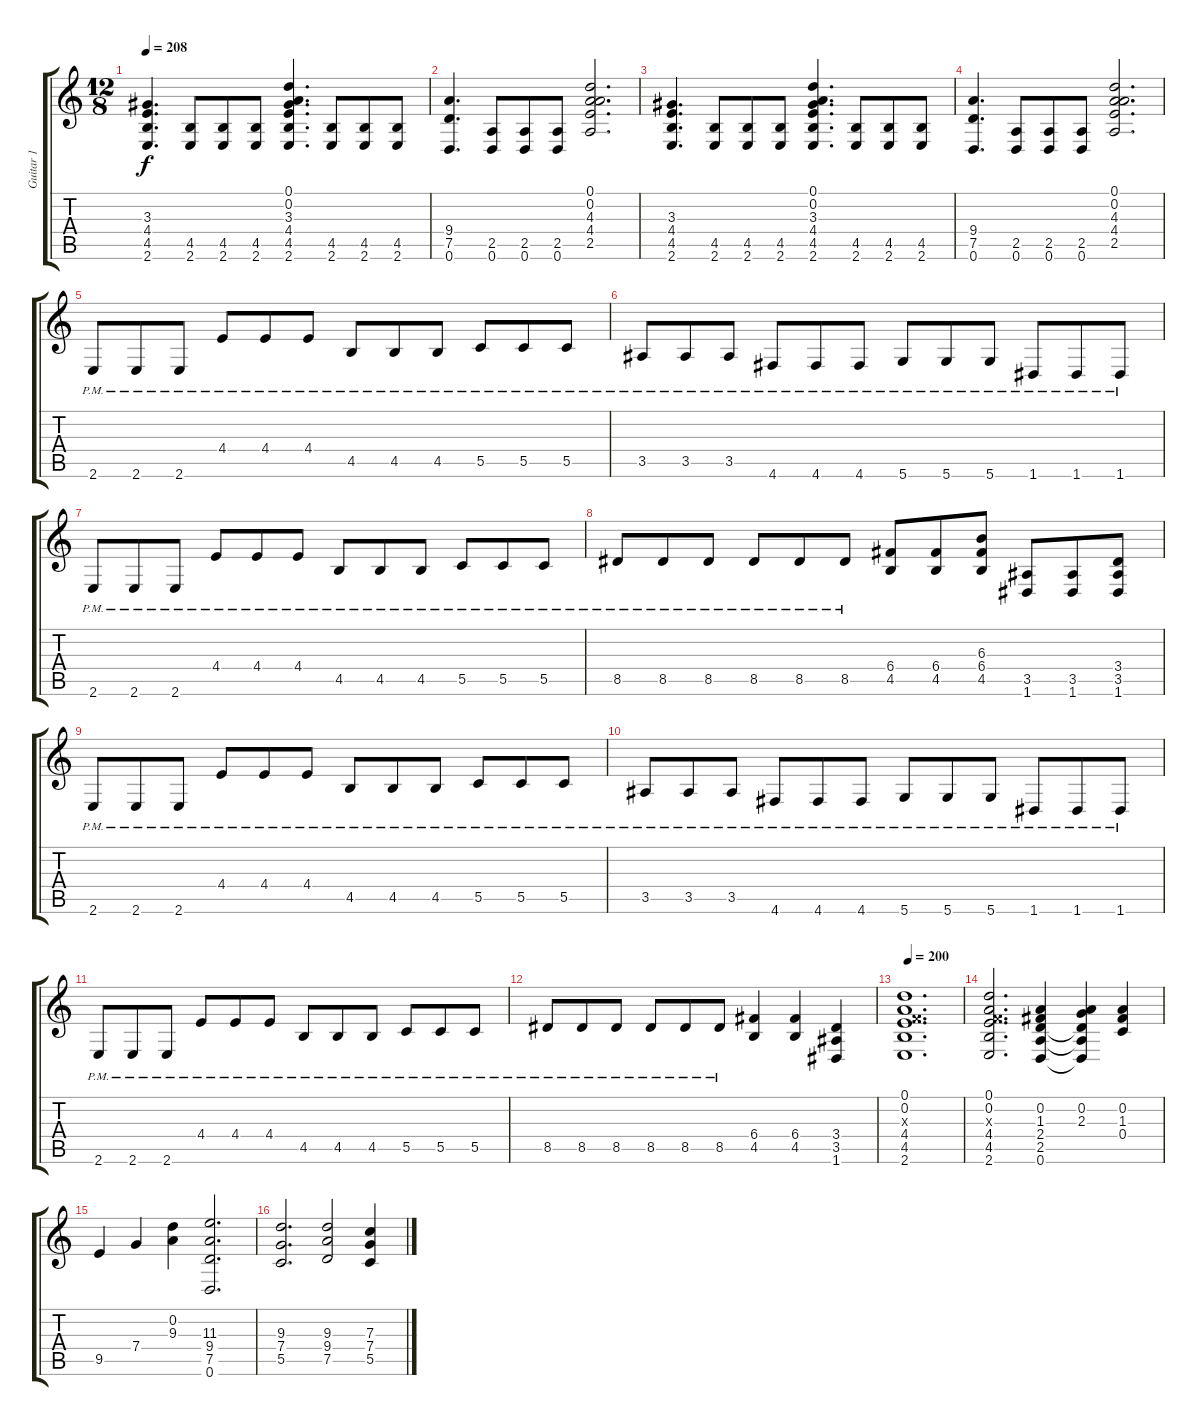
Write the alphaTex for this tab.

\track ("Guitar 1" "Guitar 1") {instrument distortionguitar}
\staff {score tabs}
\tuning (D4 A3 F3 C3 G2 D2) {hide}
\ts (12 8)
\tempo 208
\clef g2
\ks c
(3.3 4.4 4.5 2.6).4{d dy f} (4.5 2.6).8 (4.5 2.6).8 (4.5 2.6).8 (0.1 0.2 3.3 4.4 4.5 2.6).4{d} (4.5 2.6).8 (4.5 2.6).8 (4.5 2.6).8 |
(9.4 7.5 0.6).4{d} (2.5 0.6).8 (2.5 0.6).8 (2.5 0.6).8 (0.1 0.2 4.3 4.4 2.5).2{d} |
(3.3 4.4 4.5 2.6).4{d} (4.5 2.6).8 (4.5 2.6).8 (4.5 2.6).8 (0.1 0.2 3.3 4.4 4.5 2.6).4{d} (4.5 2.6).8 (4.5 2.6).8 (4.5 2.6).8 |
(9.4 7.5 0.6).4{d} (2.5 0.6).8 (2.5 0.6).8 (2.5 0.6).8 (0.1 0.2 4.3 4.4 2.5).2{d} |
2.6{pm}.8 2.6{pm}.8 2.6{pm}.8 4.4{pm}.8 4.4{pm}.8 4.4{pm}.8 4.5{pm}.8 4.5{pm}.8 4.5{pm}.8 5.5{pm}.8 5.5{pm}.8 5.5{pm}.8 |
3.5{pm}.8 3.5{pm}.8 3.5{pm}.8 4.6{pm}.8 4.6{pm}.8 4.6{pm}.8 5.6{pm}.8 5.6{pm}.8 5.6{pm}.8 1.6{pm}.8 1.6{pm}.8 1.6{pm}.8 |
2.6{pm}.8 2.6{pm}.8 2.6{pm}.8 4.4{pm}.8 4.4{pm}.8 4.4{pm}.8 4.5{pm}.8 4.5{pm}.8 4.5{pm}.8 5.5{pm}.8 5.5{pm}.8 5.5{pm}.8 |
8.5{pm}.8 8.5{pm}.8 8.5{pm}.8 8.5{pm}.8 8.5{pm}.8 8.5{pm}.8 (6.4 4.5).8 (6.4 4.5).8 (6.3 6.4 4.5).8 (3.5 1.6).8 (3.5 1.6).8 (3.4 3.5 1.6).8 |
2.6{pm}.8 2.6{pm}.8 2.6{pm}.8 4.4{pm}.8 4.4{pm}.8 4.4{pm}.8 4.5{pm}.8 4.5{pm}.8 4.5{pm}.8 5.5{pm}.8 5.5{pm}.8 5.5{pm}.8 |
3.5{pm}.8 3.5{pm}.8 3.5{pm}.8 4.6{pm}.8 4.6{pm}.8 4.6{pm}.8 5.6{pm}.8 5.6{pm}.8 5.6{pm}.8 1.6{pm}.8 1.6{pm}.8 1.6{pm}.8 |
2.6{pm}.8 2.6{pm}.8 2.6{pm}.8 4.4{pm}.8 4.4{pm}.8 4.4{pm}.8 4.5{pm}.8 4.5{pm}.8 4.5{pm}.8 5.5{pm}.8 5.5{pm}.8 5.5{pm}.8 |
8.5{pm}.8 8.5{pm}.8 8.5{pm}.8 8.5{pm}.8 8.5{pm}.8 8.5{pm}.8 (6.4 4.5).4 (6.4 4.5).4 (3.4 3.5 1.6).4 |
\tempo 200
(0.1 0.2 0.3{x} 4.4 4.5 2.6).1{d} |
(0.1 0.2 0.3{x} 4.4 4.5 2.6).2{d} (0.2 1.3 2.4 2.5 0.6).4 (0.2 2.3 2.4{t} 2.5{t} 0.6{t}).4 (0.2 1.3 0.4).4 |
9.5.4 7.4.4 (0.2 9.3).4 (11.3 9.4 7.5 0.6).2{d} |
(9.3 7.4 5.5).2{d} (9.3 9.4 7.5).2 (7.3 7.4 5.5).4
